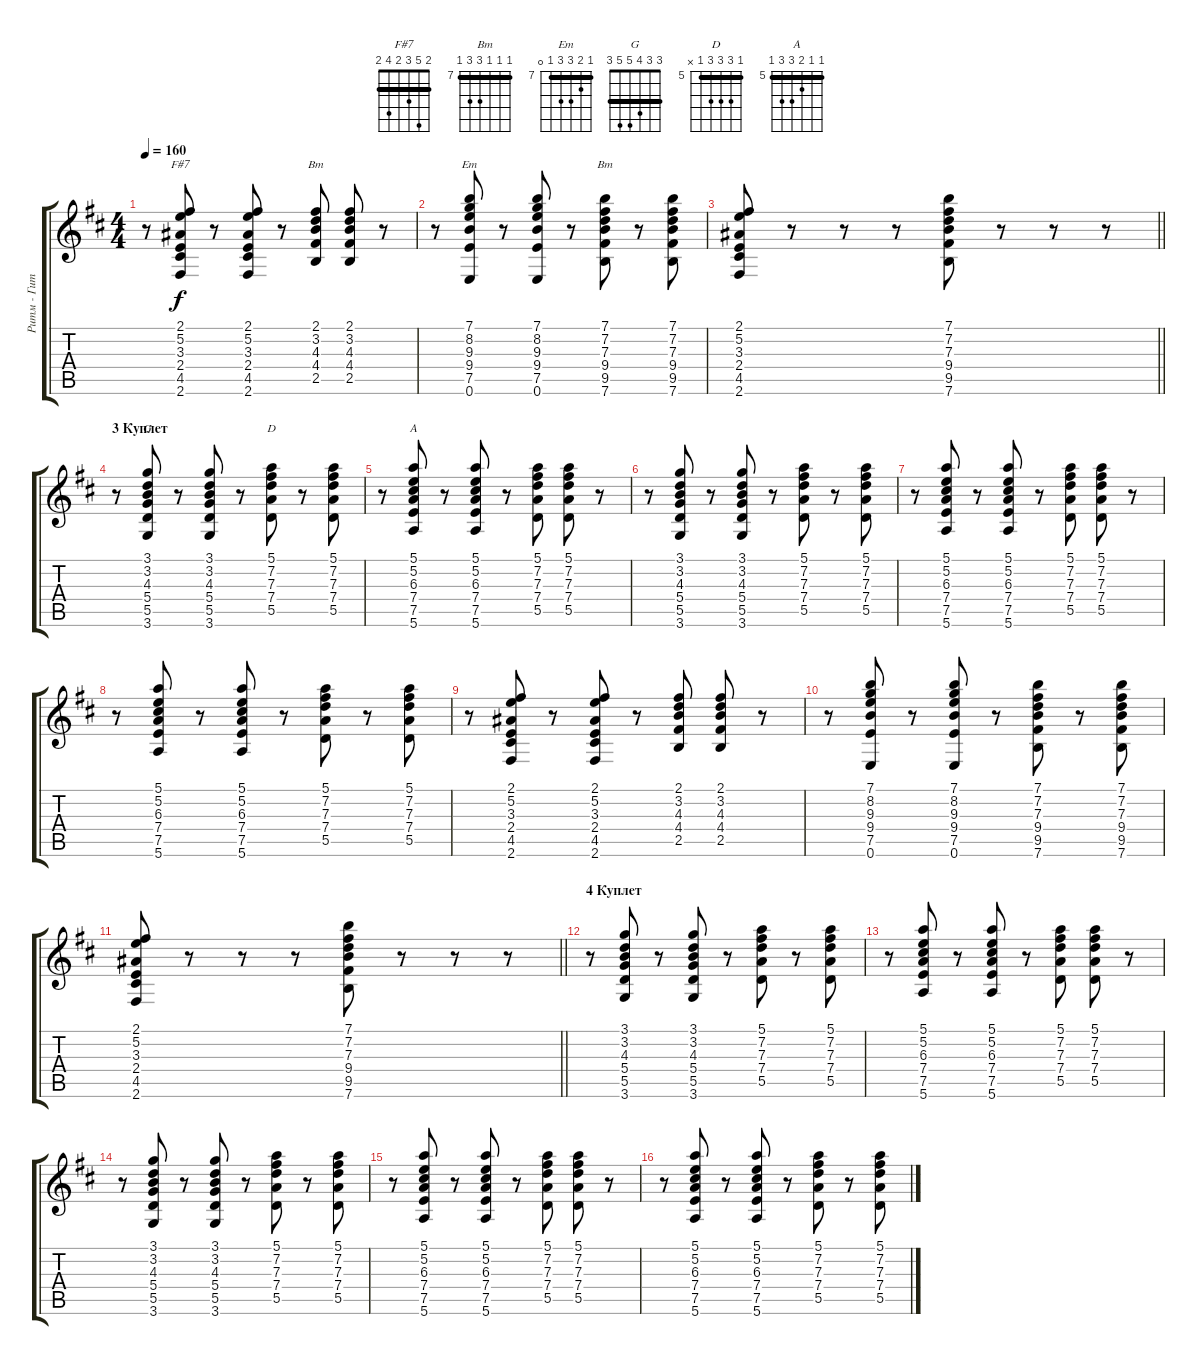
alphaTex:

\track ("Ритм - Гитара" "Ритм - Гит") {instrument acousticguitarsteel}
\staff {score tabs}
\tuning (E4 B3 G3 D3 A2 E2) {hide}
\chord ("F#7" 2 5 3 2 4 2) {barre 2}
\chord ("Bm" 2 3 4 4 2 x) {barre 2}
\chord ("Em" 7 8 9 9 7 0) {firstfret 7 barre 7}
\chord ("Bm" 7 7 7 9 9 7) {firstfret 7 barre 7}
\chord ("G" 3 3 4 5 5 3) {barre 3}
\chord ("D" 5 7 7 7 5 x) {firstfret 5 barre 5}
\chord ("A" 5 5 6 7 7 5) {firstfret 5 barre 5}
\ts (4 4)
\tempo 160
\clef g2
\ks d
r.8{dy f} (2.1 5.2 3.3 2.4 4.5 2.6).8{ch "F#7"} r.8 (2.1 5.2 3.3 2.4 4.5 2.6).8 r.8 (2.1 3.2 4.3 4.4 2.5).8{ch "Bm"} (2.1 3.2 4.3 4.4 2.5).8 r.8 |
r.8 (7.1 8.2 9.3 9.4 7.5 0.6).8{ch "Em"} r.8 (7.1 8.2 9.3 9.4 7.5 0.6).8 r.8 (7.1 7.2 7.3 9.4 9.5 7.6).8{ch "Bm"} r.8 (7.1 7.2 7.3 9.4 9.5 7.6).8 |
\barLineRight lightlight
(2.1 5.2 3.3 2.4 4.5 2.6).8 r.8 r.8 r.8 (7.1 7.2 7.3 9.4 9.5 7.6).8 r.8 r.8 r.8 |
\section ("" "3 Куплет")
r.8 (3.1 3.2 4.3 5.4 5.5 3.6).8{ch "G"} r.8 (3.1 3.2 4.3 5.4 5.5 3.6).8 r.8 (5.1 7.2 7.3 7.4 5.5).8{ch "D"} r.8 (5.1 7.2 7.3 7.4 5.5).8 |
r.8 (5.1 5.2 6.3 7.4 7.5 5.6).8{ch "A"} r.8 (5.1 5.2 6.3 7.4 7.5 5.6).8 r.8 (5.1 7.2 7.3 7.4 5.5).8 (5.1 7.2 7.3 7.4 5.5).8 r.8 |
r.8 (3.1 3.2 4.3 5.4 5.5 3.6).8 r.8 (3.1 3.2 4.3 5.4 5.5 3.6).8 r.8 (5.1 7.2 7.3 7.4 5.5).8 r.8 (5.1 7.2 7.3 7.4 5.5).8 |
r.8 (5.1 5.2 6.3 7.4 7.5 5.6).8 r.8 (5.1 5.2 6.3 7.4 7.5 5.6).8 r.8 (5.1 7.2 7.3 7.4 5.5).8 (5.1 7.2 7.3 7.4 5.5).8 r.8 |
r.8 (5.1 5.2 6.3 7.4 7.5 5.6).8 r.8 (5.1 5.2 6.3 7.4 7.5 5.6).8 r.8 (5.1 7.2 7.3 7.4 5.5).8 r.8 (5.1 7.2 7.3 7.4 5.5).8 |
r.8 (2.1 5.2 3.3 2.4 4.5 2.6).8 r.8 (2.1 5.2 3.3 2.4 4.5 2.6).8 r.8 (2.1 3.2 4.3 4.4 2.5).8 (2.1 3.2 4.3 4.4 2.5).8 r.8 |
r.8 (7.1 8.2 9.3 9.4 7.5 0.6).8 r.8 (7.1 8.2 9.3 9.4 7.5 0.6).8 r.8 (7.1 7.2 7.3 9.4 9.5 7.6).8 r.8 (7.1 7.2 7.3 9.4 9.5 7.6).8 |
\barLineRight lightlight
(2.1 5.2 3.3 2.4 4.5 2.6).8 r.8 r.8 r.8 (7.1 7.2 7.3 9.4 9.5 7.6).8 r.8 r.8 r.8 |
\section ("" "4 Куплет")
r.8 (3.1 3.2 4.3 5.4 5.5 3.6).8 r.8 (3.1 3.2 4.3 5.4 5.5 3.6).8 r.8 (5.1 7.2 7.3 7.4 5.5).8 r.8 (5.1 7.2 7.3 7.4 5.5).8 |
r.8 (5.1 5.2 6.3 7.4 7.5 5.6).8 r.8 (5.1 5.2 6.3 7.4 7.5 5.6).8 r.8 (5.1 7.2 7.3 7.4 5.5).8 (5.1 7.2 7.3 7.4 5.5).8 r.8 |
r.8 (3.1 3.2 4.3 5.4 5.5 3.6).8 r.8 (3.1 3.2 4.3 5.4 5.5 3.6).8 r.8 (5.1 7.2 7.3 7.4 5.5).8 r.8 (5.1 7.2 7.3 7.4 5.5).8 |
r.8 (5.1 5.2 6.3 7.4 7.5 5.6).8 r.8 (5.1 5.2 6.3 7.4 7.5 5.6).8 r.8 (5.1 7.2 7.3 7.4 5.5).8 (5.1 7.2 7.3 7.4 5.5).8 r.8 |
r.8 (5.1 5.2 6.3 7.4 7.5 5.6).8 r.8 (5.1 5.2 6.3 7.4 7.5 5.6).8 r.8 (5.1 7.2 7.3 7.4 5.5).8 r.8 (5.1 7.2 7.3 7.4 5.5).8
